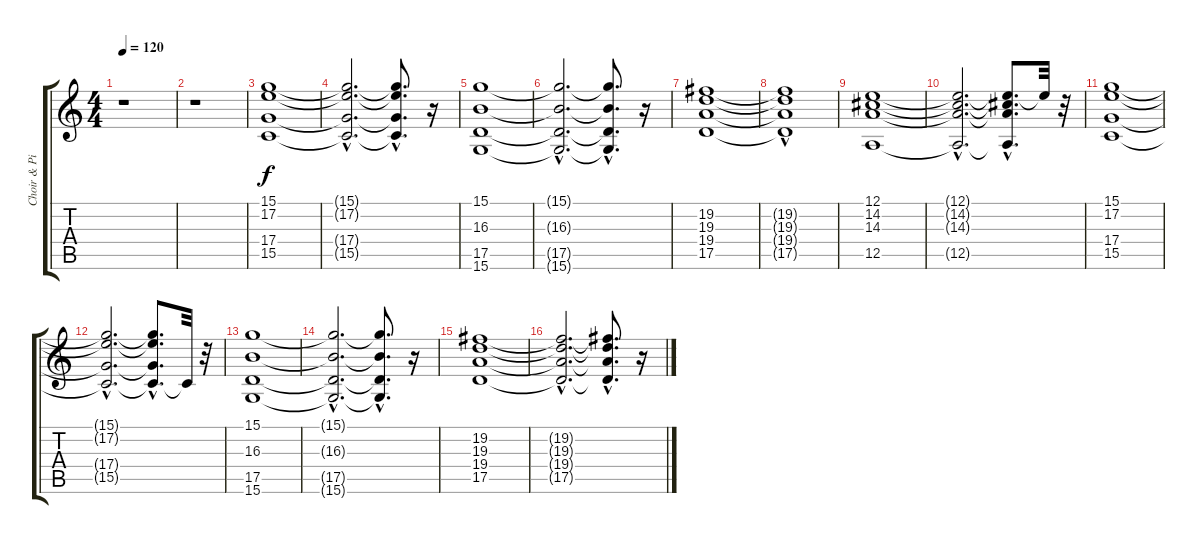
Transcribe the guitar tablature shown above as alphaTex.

\track ("Choir & Piano" "Choir & Pi") {instrument choiraahs}
\staff {score tabs}
\tuning (E4 B3 G3 D3 A2 E2) {hide}
\ts (4 4)
\tempo 120
\clef g2
\ks c
r.1{dy f} |
r.1 |
(15.1 17.2 17.4 15.5).1 |
(15.1{hac t} 17.2{hac t} 17.4{hac t} 15.5{hac t}).2{d} (15.1{hac t} 17.2{hac t} 17.4{hac t} 15.5{t}).8{d} r.16 |
(15.1 16.3 17.5 15.6).1 |
(15.1{hac t} 16.3{hac t} 17.5{hac t} 15.6{hac t}).2{d} (15.1{hac t} 16.3{hac t} 17.5{hac t} 15.6{hac t}).8{d} r.16 |
(19.2 19.3 19.4 17.5).1 |
(19.2{t} 19.3{hac t} 19.4{hac t} 17.5{hac t}).1 |
(12.1 14.2 14.3 12.5).1 |
(12.1{hac t} 14.2{hac t} 14.3{hac t} 12.5{hac t}).2{d} (12.1{hac t} 14.2{hac t} 14.3{hac t} 12.5{hac t}).8{d} 12.1{t}.32 r.32 |
(15.1 17.2 17.4 15.5).1 |
(15.1{hac t} 17.2{hac t} 17.4{hac t} 15.5{hac t}).2{d} (15.1{hac t} 17.2{hac t} 17.4{hac t} 15.5{hac t}).8{d} 15.5{t}.32 r.32 |
(15.1 16.3 17.5 15.6).1 |
(15.1{hac t} 16.3{hac t} 17.5{hac t} 15.6{hac t}).2{d} (15.1{t} 16.3{hac t} 17.5{hac t} 15.6{hac t}).8{d} r.16 |
(19.2 19.3 19.4 17.5).1 |
(19.2{hac t} 19.3{hac t} 19.4{hac t} 17.5{hac t}).2{d} (19.2{t} 19.3{t} 19.4{hac t} 17.5{hac t}).8{d} r.16
